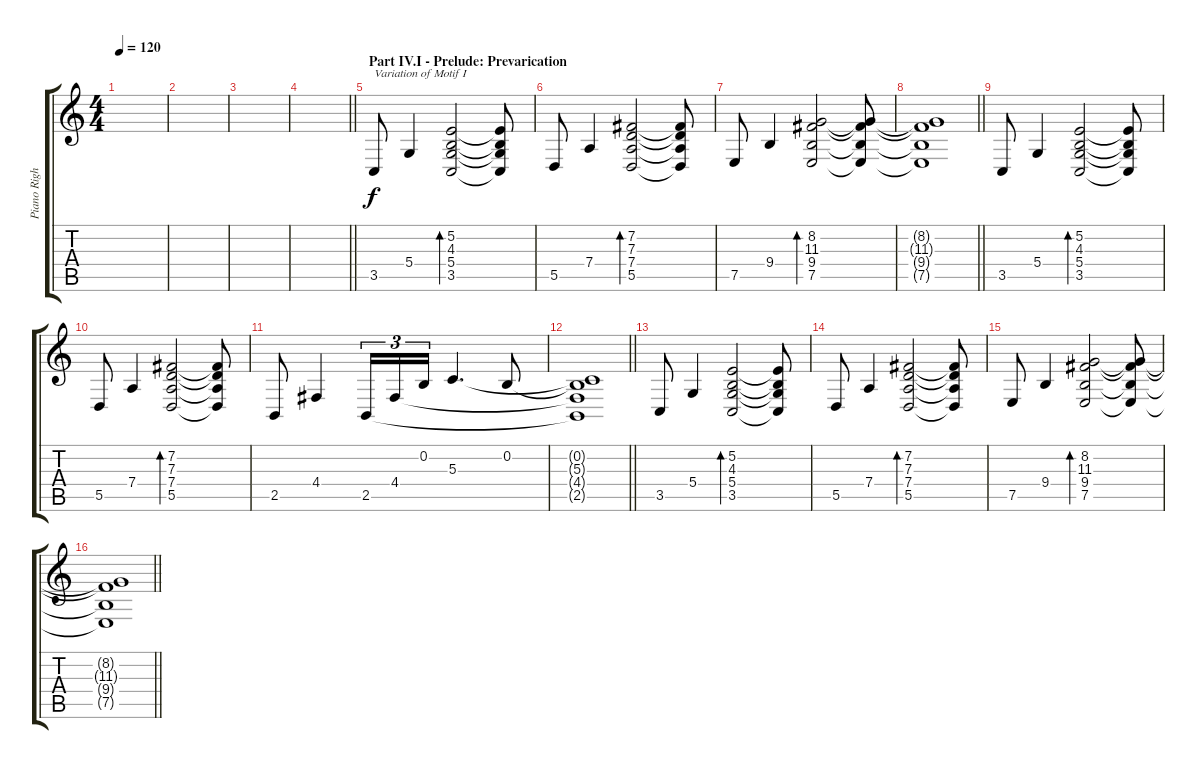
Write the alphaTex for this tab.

\track ("Piano Right Standard" "Piano Righ") {instrument acousticgrandpiano}
\staff {score tabs}
\tuning (E4 B3 G3 D3 A2 E2) {hide}
\ts (4 4)
\section ("" "")
\tempo 120
\clef g2
\ks c
|
|
|
\barLineRight lightlight
|
\section ("" "Part IV.I - Prelude: Prevarication")
3.5.8{txt "Variation of Motif I" volume 14} 5.4.4 (5.2 4.3 5.4 3.5).2{bd 480} (5.2{t} 4.3{t} 5.4{t} 3.5{t}).8 |
5.5.8 7.4.4 (7.2 7.3 7.4 5.5).2{bd 480} (7.2{t} 7.3{t} 7.4{t} 5.5{t}).8 |
7.5.8 9.4.4 (8.2 11.3 9.4 7.5).2{bd 480} (8.2{t} 11.3{t} 9.4{t} 7.5{t}).8 |
\barLineRight lightlight
(8.2{t} 11.3{t} 9.4{t} 7.5{t}).1 |
3.5.8 5.4.4 (5.2 4.3 5.4 3.5).2{bd 480} (5.2{t} 4.3{t} 5.4{t} 3.5{t}).8 |
5.5.8 7.4.4 (7.2 7.3 7.4 5.5).2{bd 480} (7.2{t} 7.3{t} 7.4{t} 5.5{t}).8 |
2.5.8 4.4.4 2.5.16{tu (3 2)} 4.4.16{tu (3 2)} 0.2.16{tu (3 2)} 5.3.4{d} 0.2.8 |
\barLineRight lightlight
(0.2{t} 5.3{t} 4.4{t} 2.5{t}).1 |
3.5.8 5.4.4 (5.2 4.3 5.4 3.5).2{bd 480} (5.2{t} 4.3{t} 5.4{t} 3.5{t}).8 |
5.5.8 7.4.4 (7.2 7.3 7.4 5.5).2{bd 480} (7.2{t} 7.3{t} 7.4{t} 5.5{t}).8 |
7.5.8 9.4.4 (8.2 11.3 9.4 7.5).2{bd 480} (8.2{t} 11.3{t} 9.4{t} 7.5{t}).8 |
\barLineRight lightlight
(8.2{t} 11.3{t} 9.4{t} 7.5{t}).1
